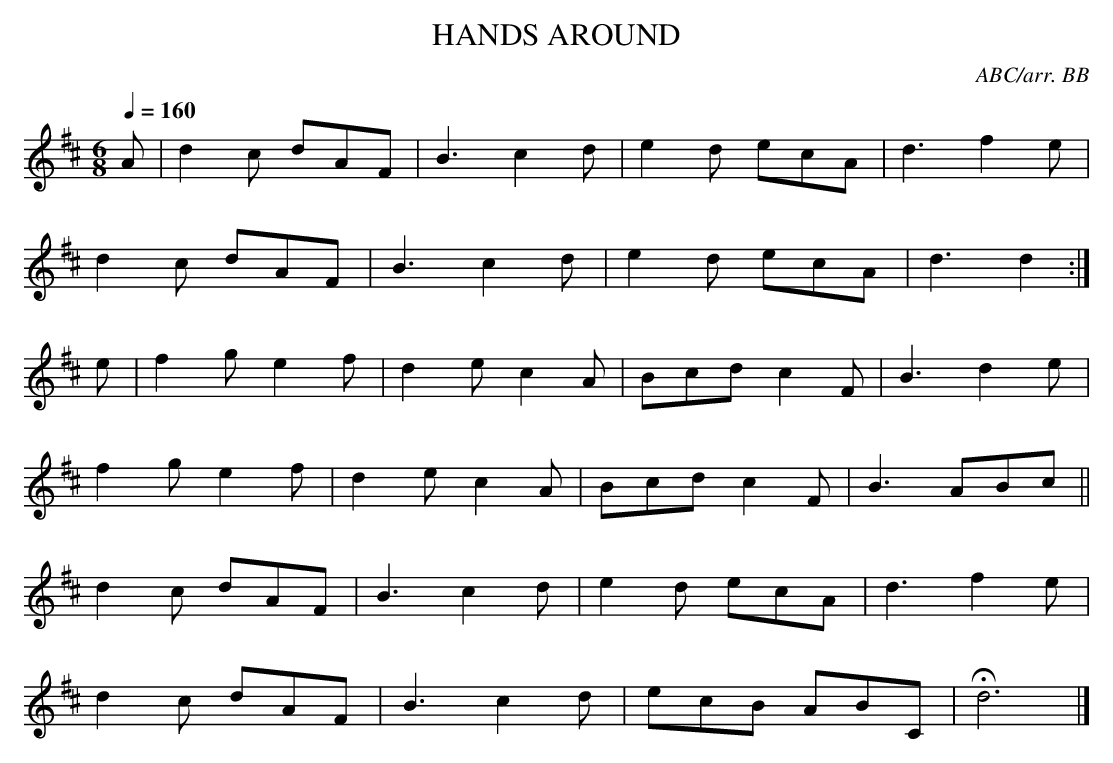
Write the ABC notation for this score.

X:1
T:HANDS AROUND
C:ABC/arr. BB
Y:"jig"
Q:1/4=160
M:6/8
L:1/8
K:D
A|d2c dAF|B3 c2d|e2d ecA |d3 f2e |
d2c dAF|B3 c2d|e2d ecA |d3 d2:|
e|f2g e2f|d2e c2A|Bcd c2F |B3 d2e|
f2g e2f|d2e c2A|Bcd c2F |B3 ABc||
d2c dAF|B3 c2d|e2d ecA |d3 f2e |
d2c dAF|B3 c2d|ecB ABC |Hd6|]
